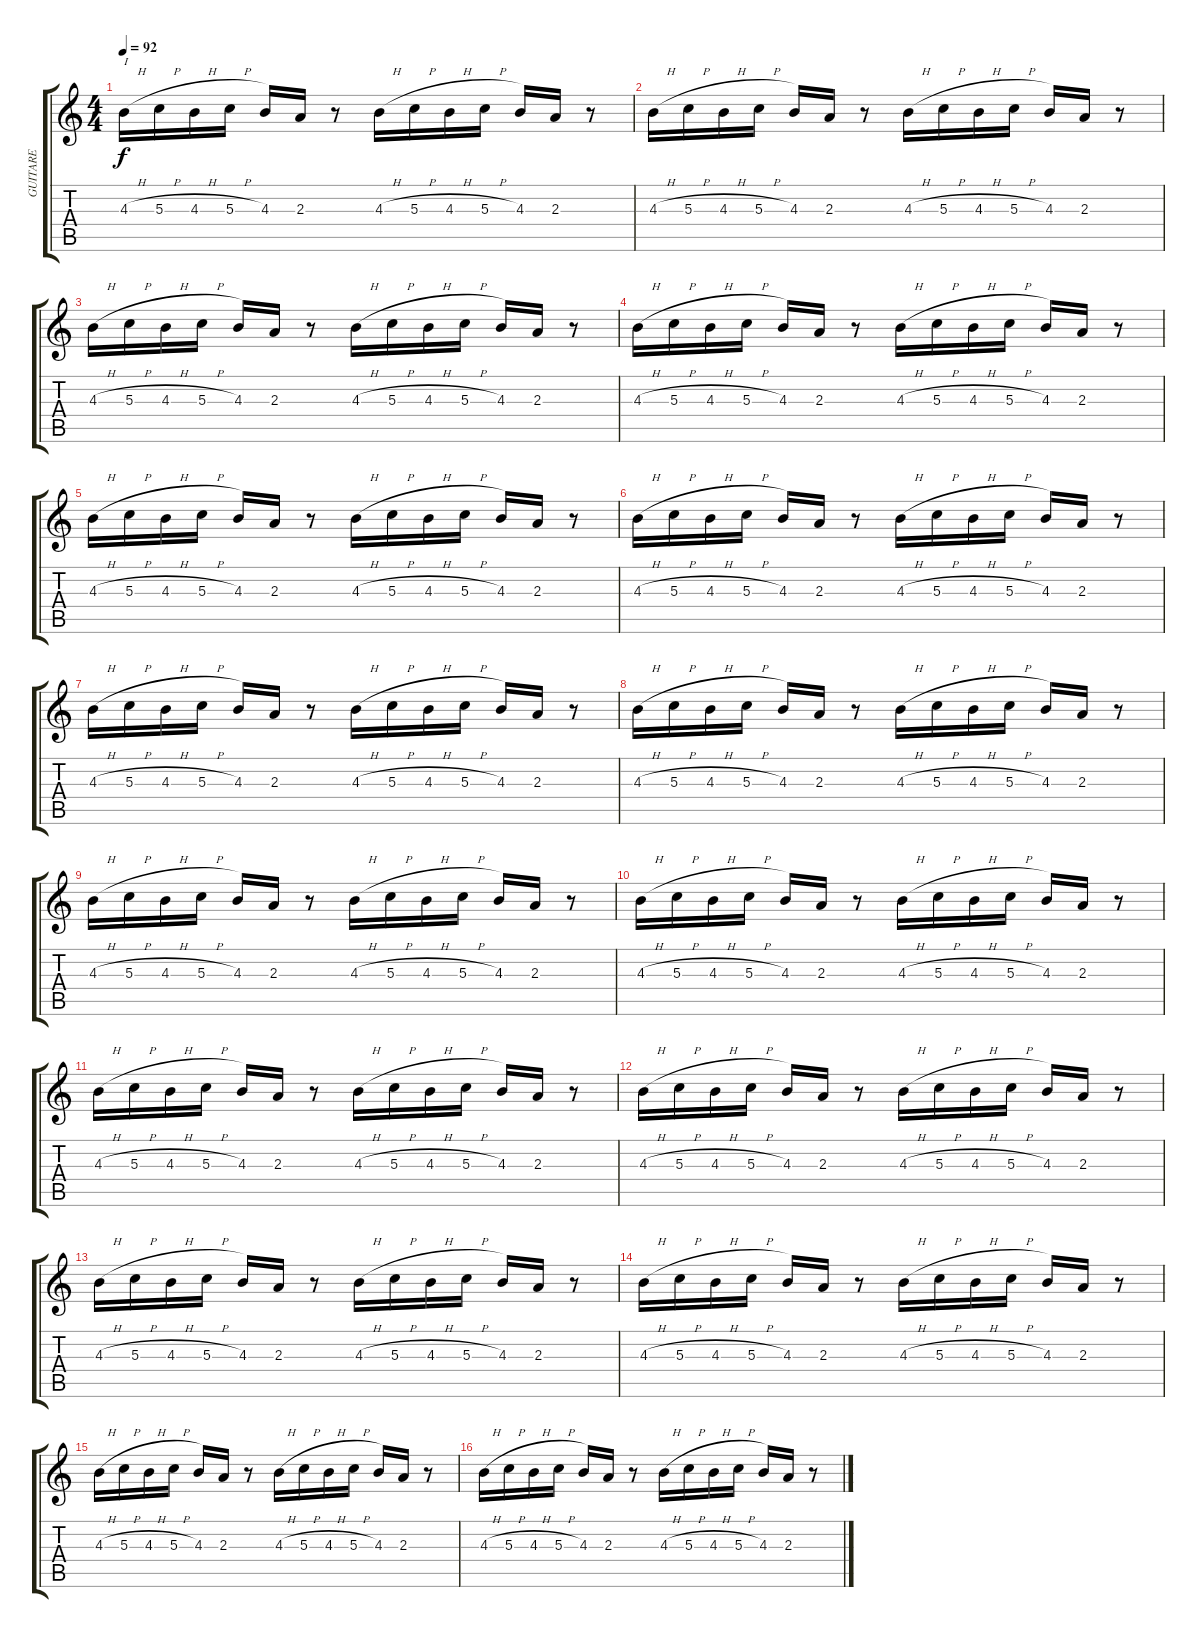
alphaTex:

\track ("GUITARE" "GUITARE") {instrument overdrivenguitar}
\staff {score tabs}
\tuning (E4 B3 G3 D3 A2 E2) {hide}
\ts (4 4)
\tempo 92
\clef g2
\ks c
4.3{h}.16{txt "I" dy f instrument overdrivenguitar} 5.3{h}.16 4.3{h}.16 5.3{h}.16 4.3.16 2.3.16 r.8 4.3{h}.16 5.3{h}.16 4.3{h}.16 5.3{h}.16 4.3.16 2.3.16 r.8 |
4.3{h}.16 5.3{h}.16 4.3{h}.16 5.3{h}.16 4.3.16 2.3.16 r.8 4.3{h}.16 5.3{h}.16 4.3{h}.16 5.3{h}.16 4.3.16 2.3.16 r.8 |
4.3{h}.16 5.3{h}.16 4.3{h}.16 5.3{h}.16 4.3.16 2.3.16 r.8 4.3{h}.16 5.3{h}.16 4.3{h}.16 5.3{h}.16 4.3.16 2.3.16 r.8 |
4.3{h}.16 5.3{h}.16 4.3{h}.16 5.3{h}.16 4.3.16 2.3.16 r.8 4.3{h}.16 5.3{h}.16 4.3{h}.16 5.3{h}.16 4.3.16 2.3.16 r.8 |
4.3{h}.16 5.3{h}.16 4.3{h}.16 5.3{h}.16 4.3.16 2.3.16 r.8 4.3{h}.16 5.3{h}.16 4.3{h}.16 5.3{h}.16 4.3.16 2.3.16 r.8 |
4.3{h}.16 5.3{h}.16 4.3{h}.16 5.3{h}.16 4.3.16 2.3.16 r.8 4.3{h}.16 5.3{h}.16 4.3{h}.16 5.3{h}.16 4.3.16 2.3.16 r.8 |
4.3{h}.16 5.3{h}.16 4.3{h}.16 5.3{h}.16 4.3.16 2.3.16 r.8 4.3{h}.16 5.3{h}.16 4.3{h}.16 5.3{h}.16 4.3.16 2.3.16 r.8 |
4.3{h}.16 5.3{h}.16 4.3{h}.16 5.3{h}.16 4.3.16 2.3.16 r.8 4.3{h}.16 5.3{h}.16 4.3{h}.16 5.3{h}.16 4.3.16 2.3.16 r.8 |
4.3{h}.16 5.3{h}.16 4.3{h}.16 5.3{h}.16 4.3.16 2.3.16 r.8 4.3{h}.16 5.3{h}.16 4.3{h}.16 5.3{h}.16 4.3.16 2.3.16 r.8 |
4.3{h}.16 5.3{h}.16 4.3{h}.16 5.3{h}.16 4.3.16 2.3.16 r.8 4.3{h}.16 5.3{h}.16 4.3{h}.16 5.3{h}.16 4.3.16 2.3.16 r.8 |
4.3{h}.16 5.3{h}.16 4.3{h}.16 5.3{h}.16 4.3.16 2.3.16 r.8 4.3{h}.16 5.3{h}.16 4.3{h}.16 5.3{h}.16 4.3.16 2.3.16 r.8 |
4.3{h}.16 5.3{h}.16 4.3{h}.16 5.3{h}.16 4.3.16 2.3.16 r.8 4.3{h}.16 5.3{h}.16 4.3{h}.16 5.3{h}.16 4.3.16 2.3.16 r.8 |
4.3{h}.16 5.3{h}.16 4.3{h}.16 5.3{h}.16 4.3.16 2.3.16 r.8 4.3{h}.16 5.3{h}.16 4.3{h}.16 5.3{h}.16 4.3.16 2.3.16 r.8 |
4.3{h}.16 5.3{h}.16 4.3{h}.16 5.3{h}.16 4.3.16 2.3.16 r.8 4.3{h}.16 5.3{h}.16 4.3{h}.16 5.3{h}.16 4.3.16 2.3.16 r.8 |
4.3{h}.16 5.3{h}.16 4.3{h}.16 5.3{h}.16 4.3.16 2.3.16 r.8 4.3{h}.16 5.3{h}.16 4.3{h}.16 5.3{h}.16 4.3.16 2.3.16 r.8 |
4.3{h}.16 5.3{h}.16 4.3{h}.16 5.3{h}.16 4.3.16 2.3.16 r.8 4.3{h}.16 5.3{h}.16 4.3{h}.16 5.3{h}.16 4.3.16 2.3.16 r.8
